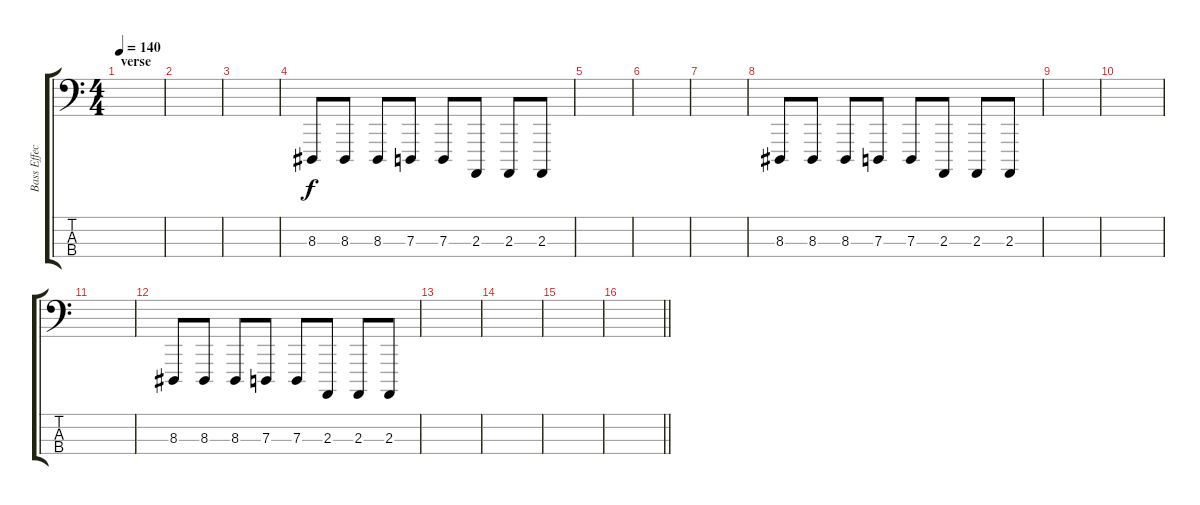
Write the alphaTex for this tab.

\track ("Bass Effect 2" "Bass Effec") {instrument lead8bassandlead}
\staff {score tabs}
\tuning (F1 C1 G0 C0) {hide}
\ts (4 4)
\section ("" "verse")
\tempo 140
\clef f4
\ks c
|
|
|
8.3.8 8.3.8 8.3.8 7.3.8 7.3.8 2.3.8 2.3.8 2.3.8 |
|
|
|
8.3.8 8.3.8 8.3.8 7.3.8 7.3.8 2.3.8 2.3.8 2.3.8 |
|
|
|
8.3.8 8.3.8 8.3.8 7.3.8 7.3.8 2.3.8 2.3.8 2.3.8 |
|
|
|
\barLineRight lightlight
